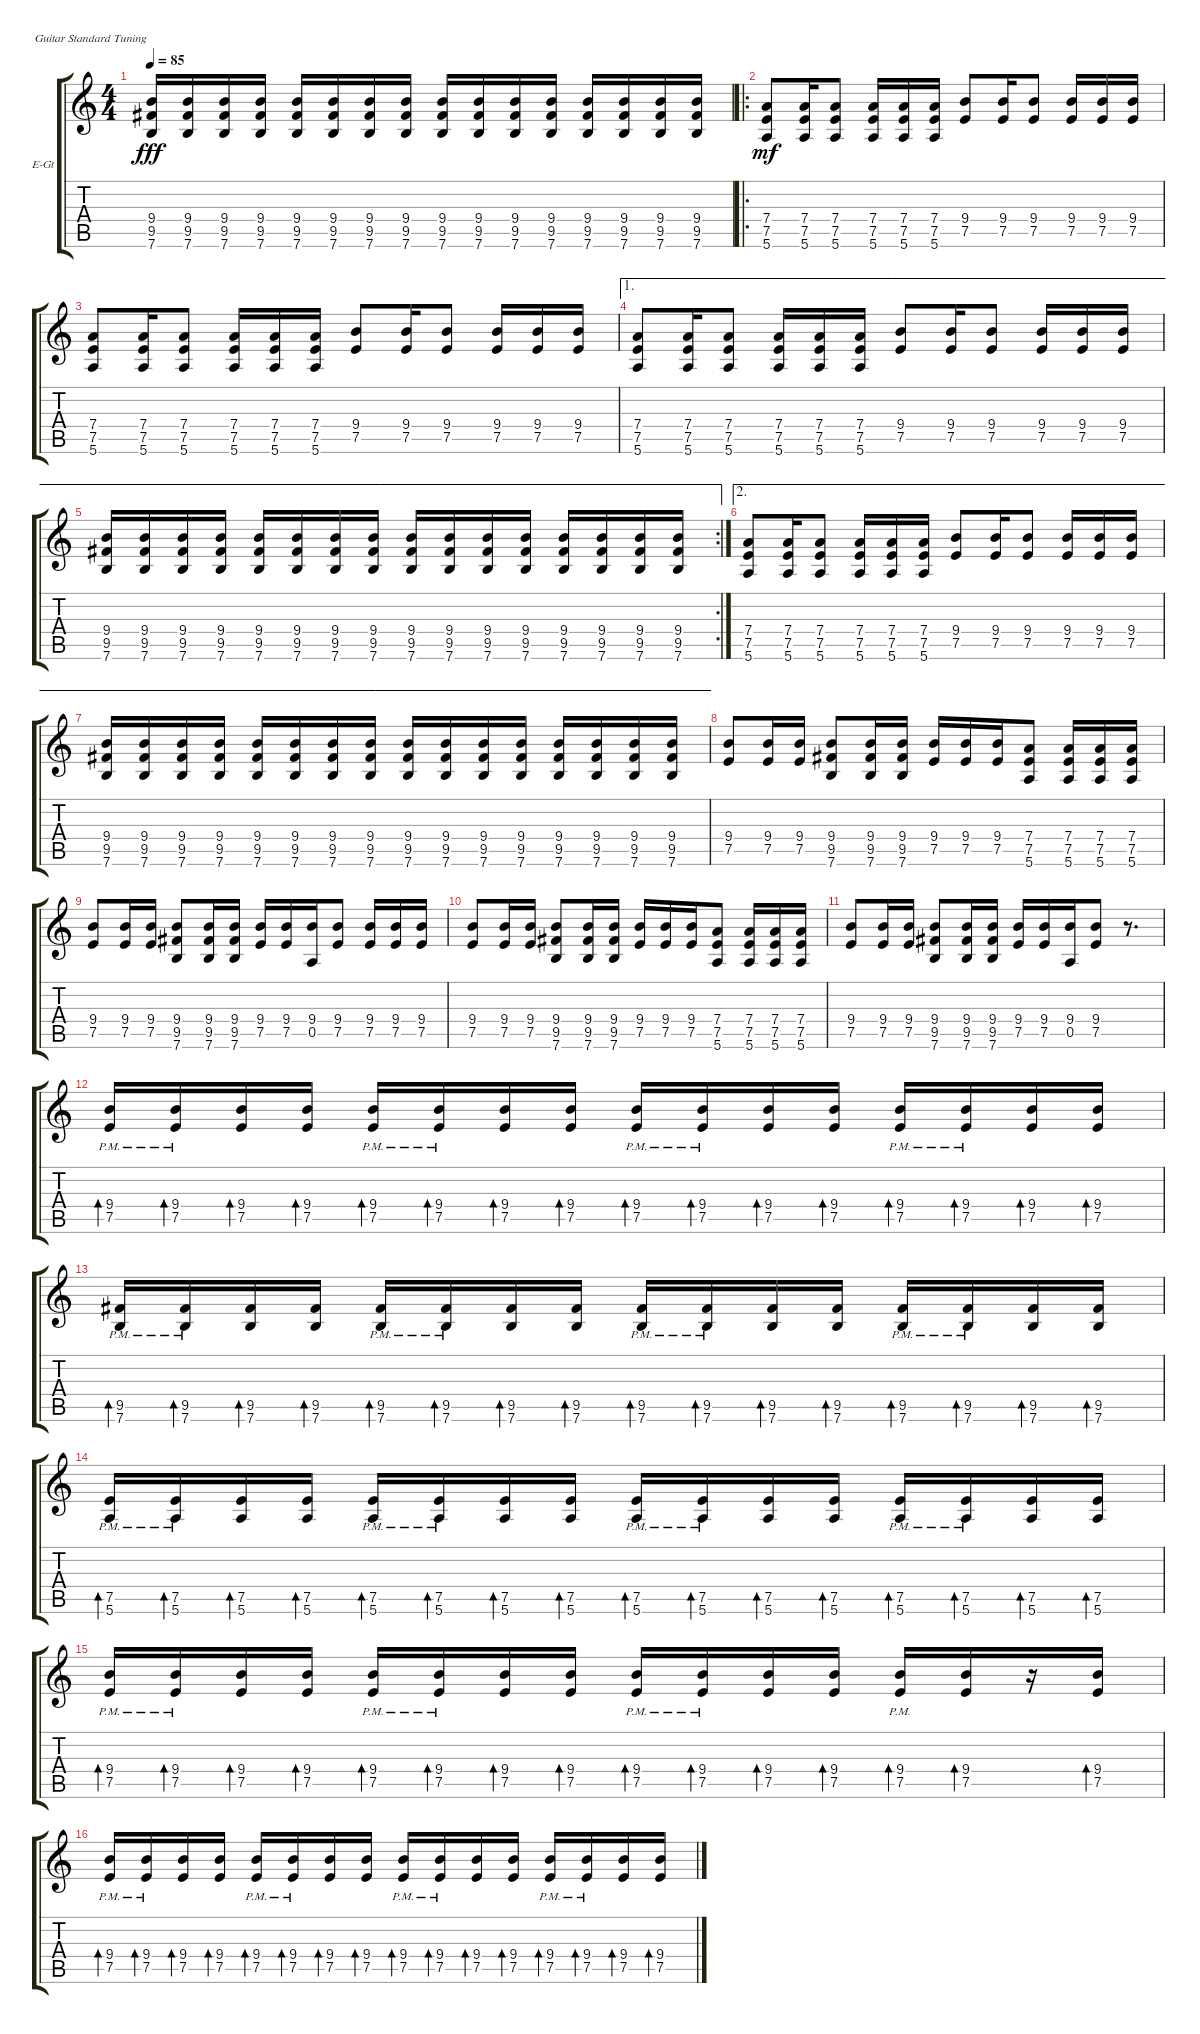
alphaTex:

\defaultSystemsLayout 4
\bracketExtendMode groupsimilarinstruments
\firstSystemTrackNameOrientation horizontal
\otherSystemsTrackNameOrientation horizontal
\track ("Electric Guitar" "E-Gt") {instrument distortionguitar}
\staff {score tabs}
\tuning (E4 B3 G3 D3 A2 E2)
\ts (4 4)
\tempo 85
\clef g2
\scale
0.312821
\ks c
(7.6 9.5 9.4).16{dy fff} (7.6 9.5 9.4).16 (7.6 9.5 9.4).16 (7.6 9.5 9.4).16 (7.6 9.5 9.4).16 (7.6 9.5 9.4).16 (7.6 9.5 9.4).16 (7.6 9.5 9.4).16 (7.6 9.5 9.4).16 (7.6 9.5 9.4).16 (7.6 9.5 9.4).16 (7.6 9.5 9.4).16 (7.6 9.5 9.4).16 (7.6 9.5 9.4).16 (7.6 9.5 9.4).16 (7.6 9.5 9.4).16 |
\ro
\scale
0.374359 (5.6 7.5 7.4).8{dy mf} (5.6 7.5 7.4).16 (5.6 7.4 7.5).8 (5.6 7.5 7.4).16 (5.6 7.5 7.4).16 (5.6 7.5 7.4).16 (7.5 9.4).8 (7.5 9.4).16 (7.5 9.4).8 (7.5 9.4).16 (7.5 9.4).16 (7.5 9.4).16 |
\scale
0.322751 (5.6 7.5 7.4).8 (5.6 7.5 7.4).16 (5.6 7.4 7.5).8 (5.6 7.5 7.4).16 (5.6 7.5 7.4).16 (5.6 7.5 7.4).16 (7.5 9.4).8 (7.5 9.4).16 (7.5 9.4).8 (7.5 9.4).16 (7.5 9.4).16 (7.5 9.4).16 |
\ae 1
\scale
0.322751 (5.6 7.5 7.4).8 (5.6 7.5 7.4).16 (5.6 7.4 7.5).8 (5.6 7.5 7.4).16 (5.6 7.5 7.4).16 (5.6 7.5 7.4).16 (7.5 9.4).8 (7.5 9.4).16 (7.5 9.4).8 (7.5 9.4).16 (7.5 9.4).16 (7.5 9.4).16 |
\ae 1
\rc 2
\scale
0.354497 (7.6 9.5 9.4).16 (7.6 9.5 9.4).16 (7.6 9.5 9.4).16 (7.6 9.5 9.4).16 (7.6 9.5 9.4).16 (7.6 9.5 9.4).16 (7.6 9.5 9.4).16 (7.6 9.5 9.4).16 (7.6 9.5 9.4).16 (7.6 9.5 9.4).16 (7.6 9.5 9.4).16 (7.6 9.5 9.4).16 (7.6 9.5 9.4).16 (7.6 9.5 9.4).16 (7.6 9.5 9.4).16 (7.6 9.5 9.4).16 |
\ae 2
\scale
0.333333 (5.6 7.5 7.4).8 (5.6 7.5 7.4).16 (5.6 7.4 7.5).8 (5.6 7.5 7.4).16 (5.6 7.5 7.4).16 (5.6 7.5 7.4).16 (7.5 9.4).8 (7.5 9.4).16 (7.5 9.4).8 (7.5 9.4).16 (7.5 9.4).16 (7.5 9.4).16 |
\ae 2
\scale
0.333333 (7.6 9.5 9.4).16 (7.6 9.5 9.4).16 (7.6 9.5 9.4).16 (7.6 9.5 9.4).16 (7.6 9.5 9.4).16 (7.6 9.5 9.4).16 (7.6 9.5 9.4).16 (7.6 9.5 9.4).16 (7.6 9.5 9.4).16 (7.6 9.5 9.4).16 (7.6 9.5 9.4).16 (7.6 9.5 9.4).16 (7.6 9.5 9.4).16 (7.6 9.5 9.4).16 (7.6 9.5 9.4).16 (7.6 9.5 9.4).16 |
\scale
0.333333 (7.5 9.4).8 (7.5 9.4).16 (7.5 9.4).16 (7.6 9.5 9.4).8 (7.6 9.5 9.4).16 (7.6 9.5 9.4).16 (7.5 9.4).16 (7.5 9.4).16 (7.5 9.4).16 (5.6 7.5 7.4).8 (5.6 7.5 7.4).16 (5.6 7.5 7.4).16 (5.6 7.5 7.4).16 |
\scale
0.333333 (7.5 9.4).8 (7.5 9.4).16 (7.5 9.4).16 (7.6 9.5 9.4).8 (7.6 9.5 9.4).16 (7.6 9.5 9.4).16 (7.5 9.4).16 (7.5 9.4).16 (0.5 9.4).16 (7.5 9.4).8 (7.5 9.4).16 (7.5 9.4).16 (7.5 9.4).16 |
\scale
0.333333 (7.5 9.4).8 (7.5 9.4).16 (7.5 9.4).16 (7.6 9.5 9.4).8 (7.6 9.5 9.4).16 (7.6 9.5 9.4).16 (7.5 9.4).16 (7.5 9.4).16 (7.5 9.4).16 (5.6 7.5 7.4).8 (5.6 7.5 7.4).16 (5.6 7.5 7.4).16 (5.6 7.5 7.4).16 |
\scale
0.333333 (7.5 9.4).8 (7.5 9.4).16 (7.5 9.4).16 (7.6 9.5 9.4).8 (7.6 9.5 9.4).16 (7.6 9.5 9.4).16 (7.5 9.4).16 (7.5 9.4).16 (0.5 9.4).16 (7.5 9.4).8 r.8{d} |
\scale
0.333333 (7.5{pm} 9.4{pm}).16{bd 30} (7.5{pm} 9.4{pm}).16{bd 30} (7.5 9.4).16{bd 30} (7.5 9.4).16{bd 30} (7.5{pm} 9.4{pm}).16{bd 30} (7.5{pm} 9.4{pm}).16{bd 30} (7.5 9.4).16{bd 30} (7.5 9.4).16{bd 30} (7.5{pm} 9.4{pm}).16{bd 30} (7.5{pm} 9.4{pm}).16{bd 30} (7.5 9.4).16{bd 30} (7.5 9.4).16{bd 30} (7.5{pm} 9.4{pm}).16{bd 30} (7.5{pm} 9.4{pm}).16{bd 30} (7.5 9.4).16{bd 30} (7.5 9.4).16{bd 30} |
\scale
0.333333 (9.5{pm} 7.6).16{bd 30} (9.5{pm} 7.6).16{bd 30} (9.5 7.6).16{bd 30} (9.5 7.6).16{bd 30} (9.5{pm} 7.6).16{bd 30} (9.5{pm} 7.6).16{bd 30} (9.5 7.6).16{bd 30} (9.5 7.6).16{bd 30} (9.5{pm} 7.6).16{bd 30} (9.5{pm} 7.6).16{bd 30} (9.5 7.6).16{bd 30} (9.5 7.6).16{bd 30} (9.5{pm} 7.6).16{bd 30} (9.5{pm} 7.6).16{bd 30} (9.5 7.6).16{bd 30} (9.5 7.6).16{bd 30} |
\scale
0.333333 (7.5{pm} 5.6).16{bd 30} (7.5{pm} 5.6).16{bd 30} (7.5 5.6).16{bd 30} (7.5 5.6).16{bd 30} (7.5{pm} 5.6).16{bd 30} (7.5{pm} 5.6).16{bd 30} (7.5 5.6).16{bd 30} (7.5 5.6).16{bd 30} (7.5{pm} 5.6).16{bd 30} (7.5{pm} 5.6).16{bd 30} (7.5 5.6).16{bd 30} (7.5 5.6).16{bd 30} (7.5{pm} 5.6).16{bd 30} (7.5{pm} 5.6).16{bd 30} (7.5 5.6).16{bd 30} (7.5 5.6).16{bd 30} |
\scale
0.333333 (7.5{pm} 9.4{pm}).16{bd 30} (7.5{pm} 9.4{pm}).16{bd 30} (7.5 9.4).16{bd 30} (7.5 9.4).16{bd 30} (7.5{pm} 9.4{pm}).16{bd 30} (7.5{pm} 9.4{pm}).16{bd 30} (7.5 9.4).16{bd 30} (7.5 9.4).16{bd 30} (7.5{pm} 9.4{pm}).16{bd 30} (7.5{pm} 9.4{pm}).16{bd 30} (7.5 9.4).16{bd 30} (7.5 9.4).16{bd 30} (7.5{pm} 9.4{pm}).16{bd 30} (7.5 9.4).16{bd 30} r.16 (7.5 9.4).16{bd 30} |
\scale
0.333333 (7.5{pm} 9.4{pm}).16{bd 30} (7.5{pm} 9.4{pm}).16{bd 30} (7.5 9.4).16{bd 30} (7.5 9.4).16{bd 30} (7.5{pm} 9.4{pm}).16{bd 30} (7.5{pm} 9.4{pm}).16{bd 30} (7.5 9.4).16{bd 30} (7.5 9.4).16{bd 30} (7.5{pm} 9.4{pm}).16{bd 30} (7.5{pm} 9.4{pm}).16{bd 30} (7.5 9.4).16{bd 30} (7.5 9.4).16{bd 30} (7.5{pm} 9.4{pm}).16{bd 30} (7.5{pm} 9.4{pm}).16{bd 30} (7.5 9.4).16{bd 30} (7.5 9.4).16{bd 30}
